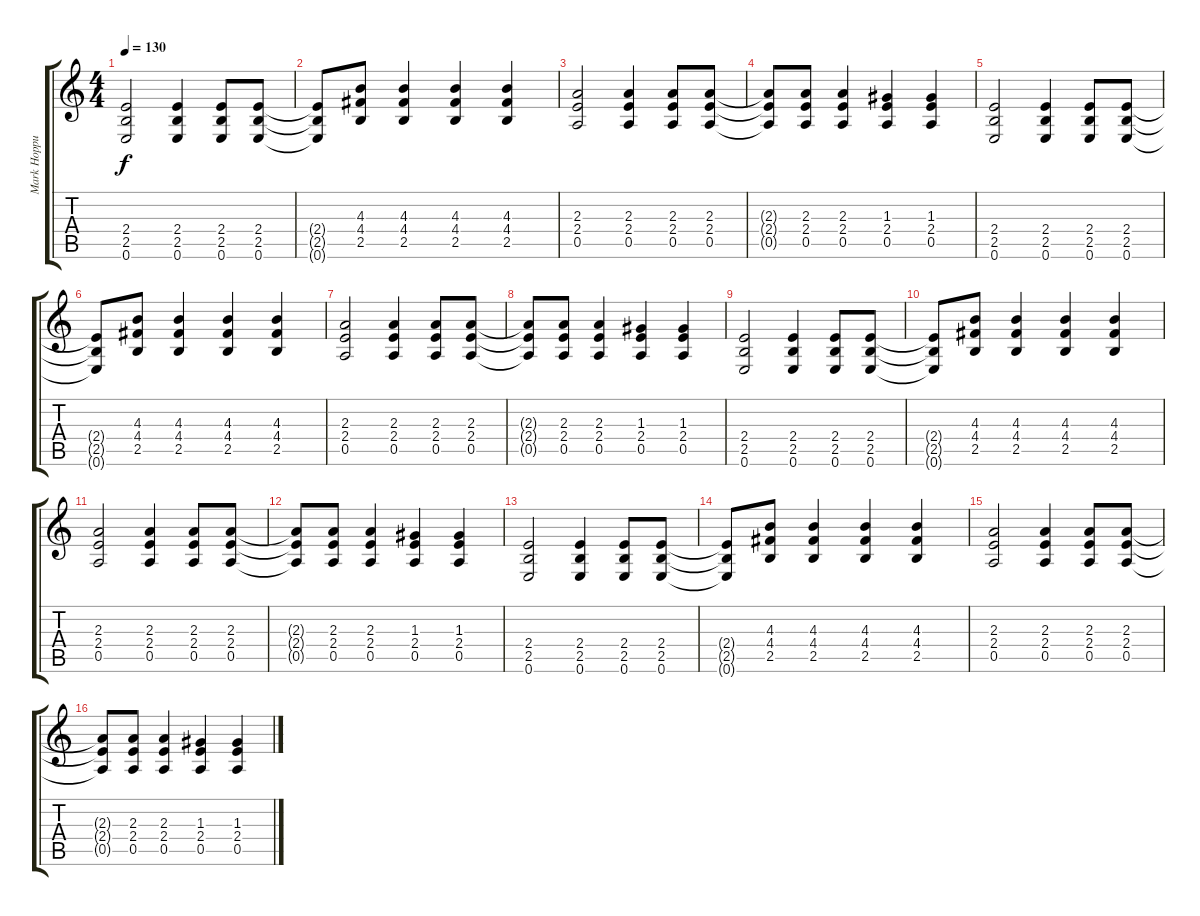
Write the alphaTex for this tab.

\track ("Mark Hoppus (Guitar)" "Mark Hoppu") {instrument electricguitarjazz}
\staff {score tabs}
\tuning (E4 B3 G3 D3 A2 E2) {hide}
\ts (4 4)
\tempo 130
\clef g2
\ks c
(2.4 2.5 0.6).2{dy f} (2.4 2.5 0.6).4 (2.4 2.5 0.6).8 (2.4 2.5 0.6).8 |
(2.4{t} 2.5{t} 0.6{t}).8 (4.3 4.4 2.5).8 (4.3 4.4 2.5).4 (4.3 4.4 2.5).4 (4.3 4.4 2.5).4 |
(2.3 2.4 0.5).2 (2.3 2.4 0.5).4 (2.3 2.4 0.5).8 (2.3 2.4 0.5).8 |
(2.3{t} 2.4{t} 0.5{t}).8 (2.3 2.4 0.5).8 (2.3 2.4 0.5).4 (1.3 2.4 0.5).4 (1.3 2.4 0.5).4 |
(2.4 2.5 0.6).2 (2.4 2.5 0.6).4 (2.4 2.5 0.6).8 (2.4 2.5 0.6).8 |
(2.4{t} 2.5{t} 0.6{t}).8 (4.3 4.4 2.5).8 (4.3 4.4 2.5).4 (4.3 4.4 2.5).4 (4.3 4.4 2.5).4 |
(2.3 2.4 0.5).2 (2.3 2.4 0.5).4 (2.3 2.4 0.5).8 (2.3 2.4 0.5).8 |
(2.3{t} 2.4{t} 0.5{t}).8 (2.3 2.4 0.5).8 (2.3 2.4 0.5).4 (1.3 2.4 0.5).4 (1.3 2.4 0.5).4 |
(2.4 2.5 0.6).2 (2.4 2.5 0.6).4 (2.4 2.5 0.6).8 (2.4 2.5 0.6).8 |
(2.4{t} 2.5{t} 0.6{t}).8 (4.3 4.4 2.5).8 (4.3 4.4 2.5).4 (4.3 4.4 2.5).4 (4.3 4.4 2.5).4 |
(2.3 2.4 0.5).2 (2.3 2.4 0.5).4 (2.3 2.4 0.5).8 (2.3 2.4 0.5).8 |
(2.3{t} 2.4{t} 0.5{t}).8 (2.3 2.4 0.5).8 (2.3 2.4 0.5).4 (1.3 2.4 0.5).4 (1.3 2.4 0.5).4 |
(2.4 2.5 0.6).2 (2.4 2.5 0.6).4 (2.4 2.5 0.6).8 (2.4 2.5 0.6).8 |
(2.4{t} 2.5{t} 0.6{t}).8 (4.3 4.4 2.5).8 (4.3 4.4 2.5).4 (4.3 4.4 2.5).4 (4.3 4.4 2.5).4 |
(2.3 2.4 0.5).2 (2.3 2.4 0.5).4 (2.3 2.4 0.5).8 (2.3 2.4 0.5).8 |
(2.3{t} 2.4{t} 0.5{t}).8 (2.3 2.4 0.5).8 (2.3 2.4 0.5).4 (1.3 2.4 0.5).4 (1.3 2.4 0.5).4
